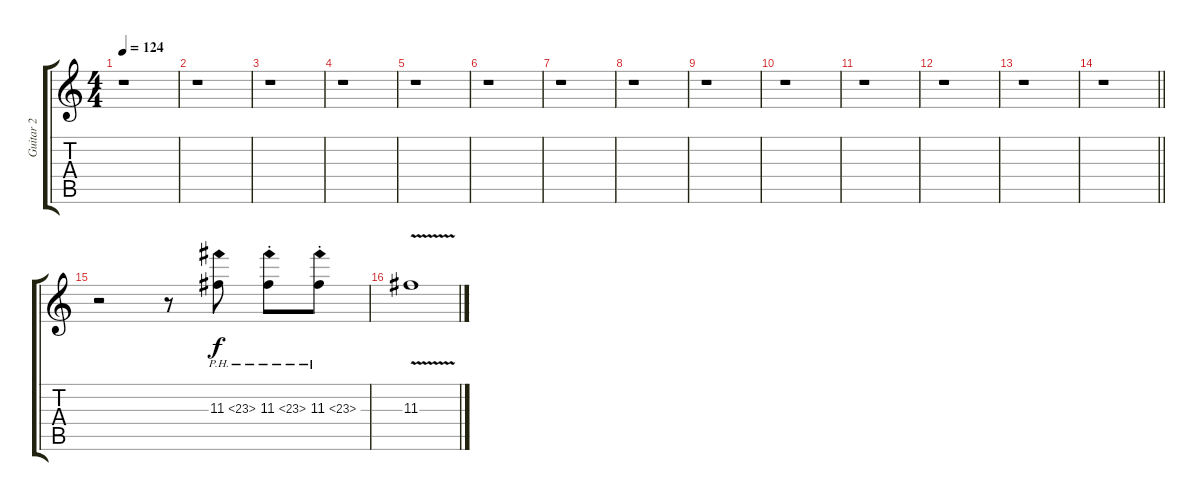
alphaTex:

\track ("Guitar 2" "Guitar 2") {instrument overdrivenguitar}
\staff {score tabs}
\tuning (E4 B3 G3 D3 A2 E2) {hide}
\ts (4 4)
\tempo 124
\clef g2
\ks c
r.1{dy f} |
r.1 |
r.1 |
r.1 |
r.1 |
r.1 |
r.1 |
r.1 |
r.1 |
r.1 |
r.1 |
r.1 |
r.1 |
\barLineRight lightlight
r.1{volume 10} |
r.2 r.8 11.3{ph 12}.8 11.3{ph 12 st}.8 11.3{ph 12 st}.8 |
11.3{v}.1
